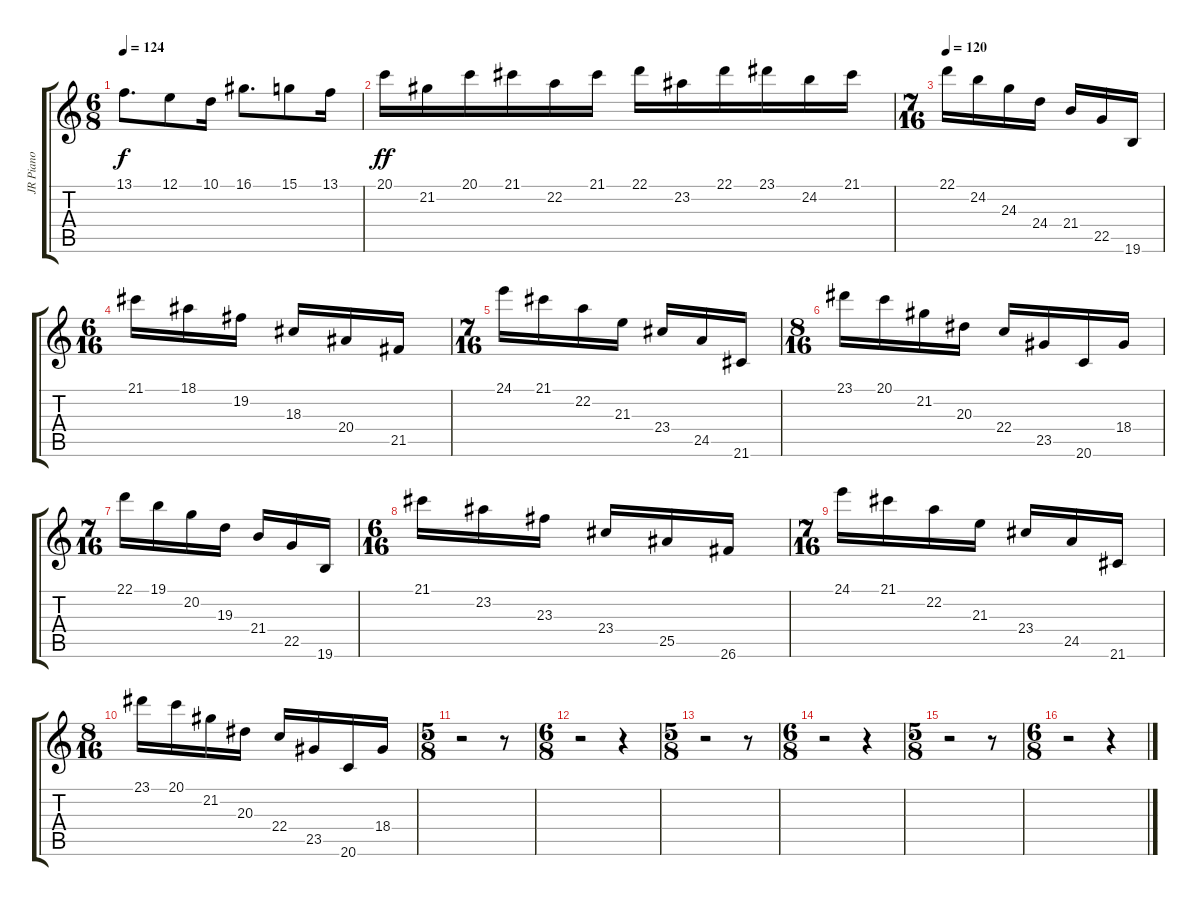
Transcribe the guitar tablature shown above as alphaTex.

\track ("JR Piano" "JR Piano") {instrument acousticgrandpiano}
\staff {score tabs}
\tuning (E4 B3 G3 D3 A2 E2) {hide}
\ts (6 8)
\tempo 124
\clef g2
\ks c
13.1.8{d dy f} 12.1.8 10.1.16 16.1.8{d} 15.1.8 13.1.16 |
20.1.16{dy ff} 21.2.16 20.1.16 21.1.16 22.2.16 21.1.16 22.1.16 23.2.16 22.1.16 23.1.16 24.2.16 21.1.16 |
\ts (7 16)
\tempo 120
22.1.16 24.2.16 24.3.16 24.4.16 21.4.16 22.5.16 19.6.16 |
\ts (6 16)
21.1.16 18.1.16 19.2.16 18.3.16 20.4.16 21.5.16 |
\ts (7 16)
24.1.16 21.1.16 22.2.16 21.3.16 23.4.16 24.5.16 21.6.16 |
\ts (8 16)
23.1.16 20.1.16 21.2.16 20.3.16 22.4.16 23.5.16 20.6.16 18.4.16 |
\ts (7 16)
22.1.16 19.1.16 20.2.16 19.3.16 21.4.16 22.5.16 19.6.16 |
\ts (6 16)
21.1.16 23.2.16 23.3.16 23.4.16 25.5.16 26.6.16 |
\ts (7 16)
24.1.16 21.1.16 22.2.16 21.3.16 23.4.16 24.5.16 21.6.16 |
\ts (8 16)
23.1.16 20.1.16 21.2.16 20.3.16 22.4.16 23.5.16 20.6.16 18.4.16 |
\ts (5 8)
r.2 r.8 |
\ts (6 8)
r.2 r.4 |
\ts (5 8)
r.2 r.8 |
\ts (6 8)
r.2 r.4 |
\ts (5 8)
r.2 r.8 |
\ts (6 8)
r.2 r.4
